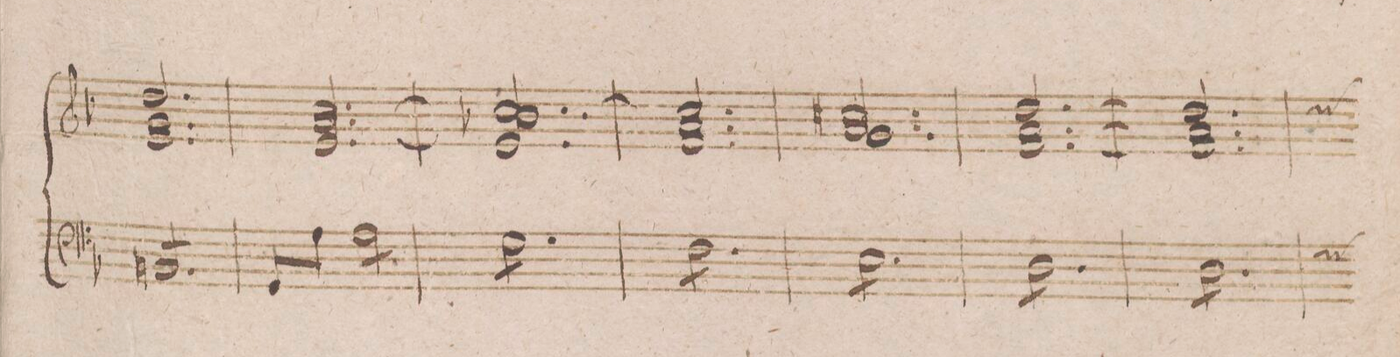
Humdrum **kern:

**kern
*I"Organo.
*clefF4
*k[b-]
*met(c|)
*M3/4
8BBn/L
8BBn/
8BBn/
8BBn/
8BBn/
8BBn/J
*Xtremolo
=203
8AA/L
8A\J
*tremolo
8A\L
8A\
8A\
8A\J
=204
8G\L
8G\
8G\
8G\
8G\
8G\J
=205
8F\L
8F\
8F\
8F\
8F\
8F\J
=206
8E\L
8E\
8E\
8E\
8E\
8E\J
=207
8D\L
8D\
8D\
8D\
8D\
8D\J
=208
8D\L
8D\
8D\
8D\
8D\
8D\J
*custos:G
=209
*-
